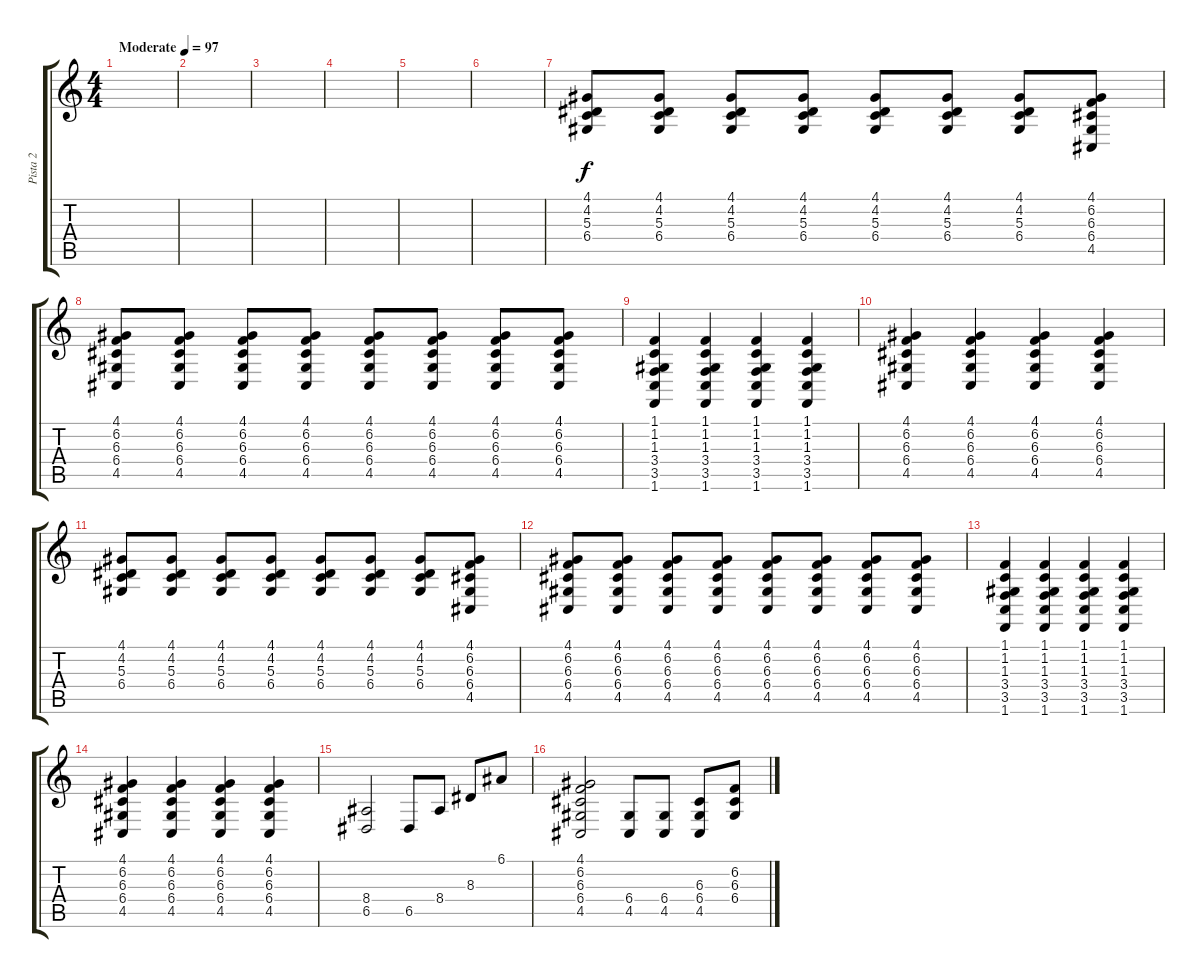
\track ("Pista 2" "Pista 2") {instrument acousticgrandpiano}
\staff {score tabs}
\tuning (E4 B3 G3 D3 A2 E2) {hide}
\ts (4 4)
\tempo (97 "Moderate")
\clef g2
\ks c
|
|
|
|
|
|
(4.1 4.2 5.3 6.4).8 (4.1 4.2 5.3 6.4).8 (4.1 4.2 5.3 6.4).8 (4.1 4.2 5.3 6.4).8 (4.1 4.2 5.3 6.4).8 (4.1 4.2 5.3 6.4).8 (4.1 4.2 5.3 6.4).8 (4.1 6.2 6.3 6.4 4.5).8 |
(4.1 6.2 6.3 6.4 4.5).8 (4.1 6.2 6.3 6.4 4.5).8 (4.1 6.2 6.3 6.4 4.5).8 (4.1 6.2 6.3 6.4 4.5).8 (4.1 6.2 6.3 6.4 4.5).8 (4.1 6.2 6.3 6.4 4.5).8 (4.1 6.2 6.3 6.4 4.5).8 (4.1 6.2 6.3 6.4 4.5).8 |
(1.1 1.2 1.3 3.4 3.5 1.6).4 (1.1 1.2 1.3 3.4 3.5 1.6).4 (1.1 1.2 1.3 3.4 3.5 1.6).4 (1.1 1.2 1.3 3.4 3.5 1.6).4 |
(4.1 6.2 6.3 6.4 4.5).4 (4.1 6.2 6.3 6.4 4.5).4 (4.1 6.2 6.3 6.4 4.5).4 (4.1 6.2 6.3 6.4 4.5).4 |
(4.1 4.2 5.3 6.4).8 (4.1 4.2 5.3 6.4).8 (4.1 4.2 5.3 6.4).8 (4.1 4.2 5.3 6.4).8 (4.1 4.2 5.3 6.4).8 (4.1 4.2 5.3 6.4).8 (4.1 4.2 5.3 6.4).8 (4.1 6.2 6.3 6.4 4.5).8 |
(4.1 6.2 6.3 6.4 4.5).8 (4.1 6.2 6.3 6.4 4.5).8 (4.1 6.2 6.3 6.4 4.5).8 (4.1 6.2 6.3 6.4 4.5).8 (4.1 6.2 6.3 6.4 4.5).8 (4.1 6.2 6.3 6.4 4.5).8 (4.1 6.2 6.3 6.4 4.5).8 (4.1 6.2 6.3 6.4 4.5).8 |
(1.1 1.2 1.3 3.4 3.5 1.6).4 (1.1 1.2 1.3 3.4 3.5 1.6).4 (1.1 1.2 1.3 3.4 3.5 1.6).4 (1.1 1.2 1.3 3.4 3.5 1.6).4 |
(4.1 6.2 6.3 6.4 4.5).4 (4.1 6.2 6.3 6.4 4.5).4 (4.1 6.2 6.3 6.4 4.5).4 (4.1 6.2 6.3 6.4 4.5).4 |
(8.4 6.5).2 6.5.8 8.4.8 8.3.8 6.1.8 |
(4.1 6.2 6.3 6.4 4.5).2 (6.4 4.5).8 (6.4 4.5).8 (6.3 6.4 4.5).8 (6.2 6.3 6.4).8
